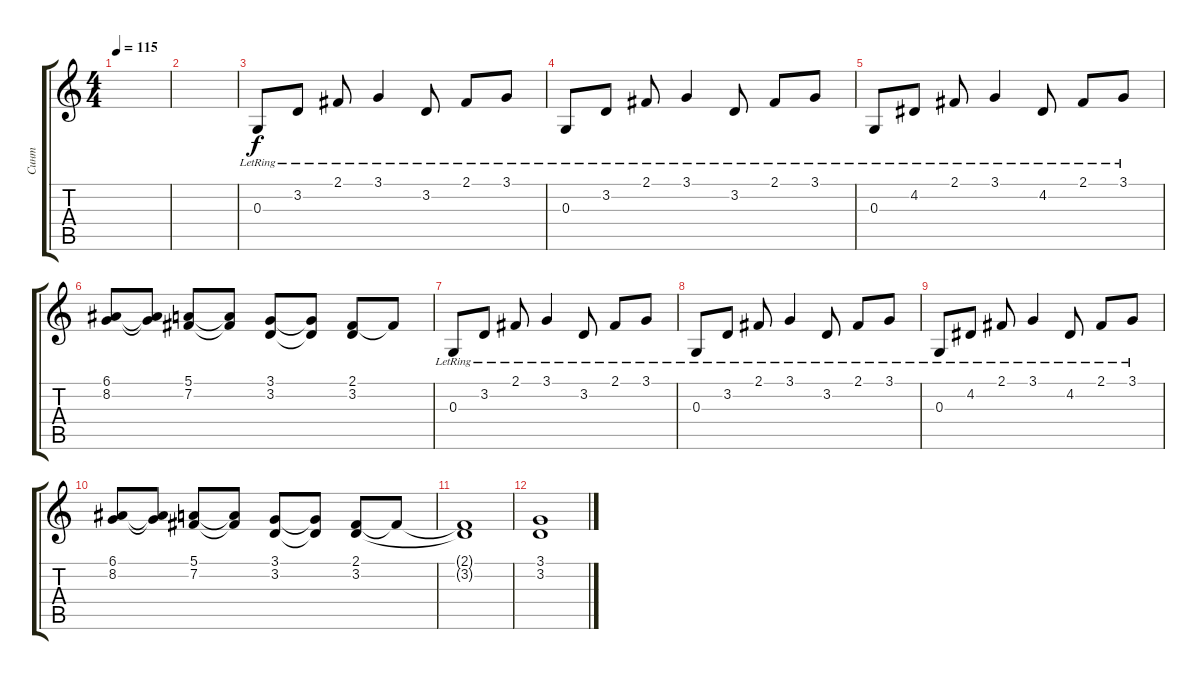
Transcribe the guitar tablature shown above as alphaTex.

\track ("Синт" "Синт") {instrument stringensemble1}
\staff {score tabs}
\tuning (E4 B3 G3 D3 A2 E2) {hide}
\ts (4 4)
\tempo 115
\clef g2
\ks c
|
|
0.3{lr}.8{dy f volume 8} 3.2{lr}.8 2.1{lr}.8 3.1{lr}.4 3.2{lr}.8 2.1{lr}.8 3.1{lr}.8 |
0.3{lr}.8 3.2{lr}.8 2.1{lr}.8 3.1{lr}.4 3.2{lr}.8 2.1{lr}.8 3.1{lr}.8 |
0.3{lr}.8 4.2{lr}.8 2.1{lr}.8 3.1{lr}.4 4.2{lr}.8 2.1{lr}.8 3.1{lr}.8 |
(6.1 8.2).8 (6.1{t} 8.2{t}).8 (5.1 7.2).8 (5.1{t} 7.2{t}).8 (3.1 3.2).8 (3.1{t} 3.2{t}).8 (2.1 3.2).8 2.1{t}.8 |
0.3{lr}.8{volume 10} 3.2{lr}.8 2.1{lr}.8 3.1{lr}.4 3.2{lr}.8 2.1{lr}.8 3.1{lr}.8 |
0.3{lr}.8 3.2{lr}.8 2.1{lr}.8 3.1{lr}.4 3.2{lr}.8 2.1{lr}.8 3.1{lr}.8 |
0.3{lr}.8 4.2{lr}.8 2.1{lr}.8 3.1{lr}.4 4.2{lr}.8 2.1{lr}.8 3.1{lr}.8 |
(6.1 8.2).8 (6.1{t} 8.2{t}).8 (5.1 7.2).8 (5.1{t} 7.2{t}).8 (3.1 3.2).8 (3.1{t} 3.2{t}).8 (2.1 3.2).8 2.1{t}.8 |
(2.1{t} 3.2{t}).1 |
(3.1 3.2).1
